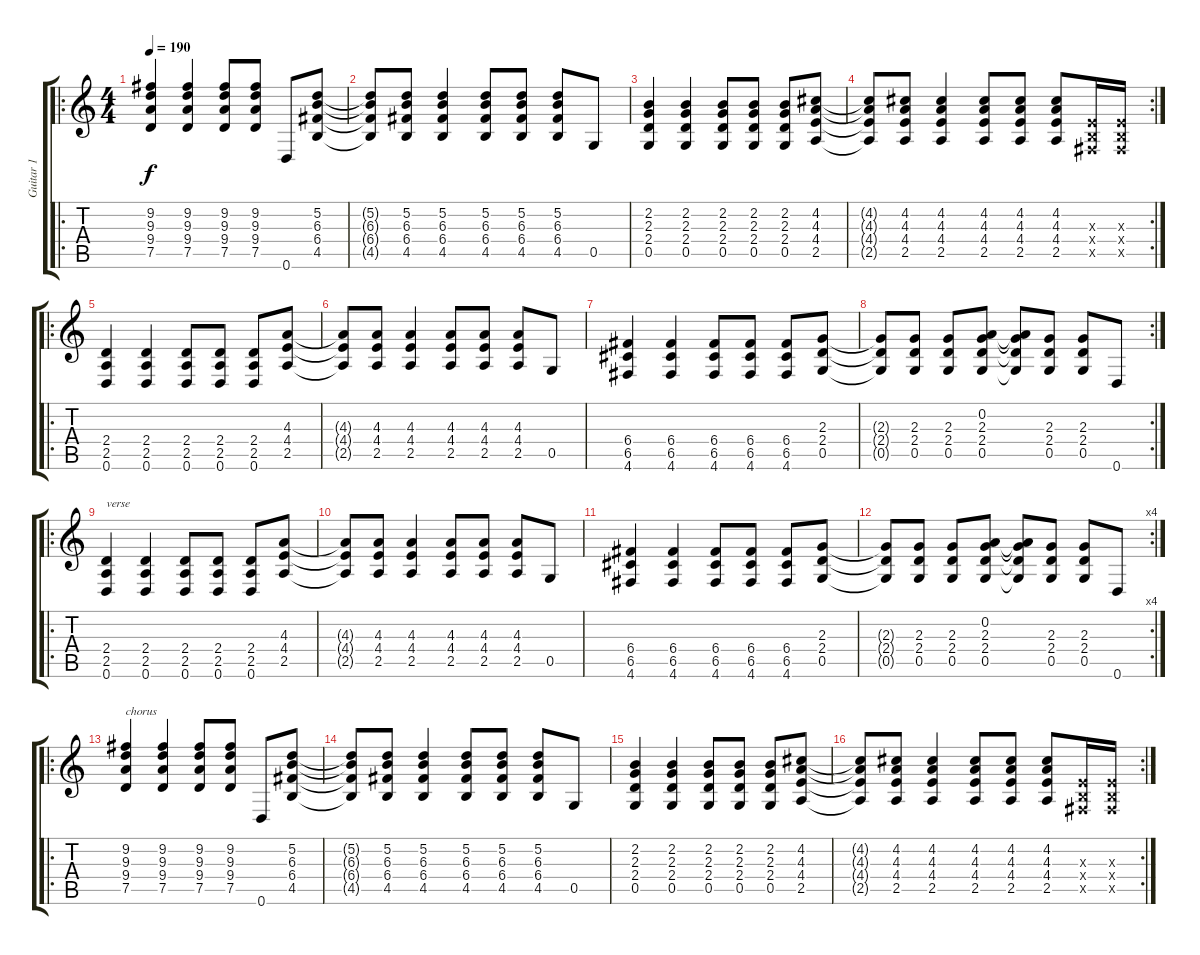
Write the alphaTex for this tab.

\track ("Guitar 1" "Guitar 1") {instrument overdrivenguitar}
\staff {score tabs}
\tuning (D4 A3 F3 C3 G2 D2) {hide}
\ro
\ts (4 4)
\tempo 190
\clef g2
\ks c
(9.2 9.3 9.4 7.5).4{dy f instrument overdrivenguitar} (9.2 9.3 9.4 7.5).4 (9.2 9.3 9.4 7.5).8 (9.2 9.3 9.4 7.5).8 0.6.8 (5.2 6.3 6.4 4.5).8 |
(5.2{t} 6.3{t} 6.4{t} 4.5{t}).8 (5.2 6.3 6.4 4.5).8 (5.2 6.3 6.4 4.5).4 (5.2 6.3 6.4 4.5).8 (5.2 6.3 6.4 4.5).8 (5.2 6.3 6.4 4.5).8 0.5.8 |
(2.2 2.3 2.4 0.5).4 (2.2 2.3 2.4 0.5).4 (2.2 2.3 2.4 0.5).8 (2.2 2.3 2.4 0.5).8 (2.2 2.3 2.4 0.5).8 (4.2 4.3 4.4 2.5).8 |
\rc 2
(4.2{t} 4.3{t} 4.4{t} 2.5{t}).8 (4.2 4.3 4.4 2.5).8 (4.2 4.3 4.4 2.5).4 (4.2 4.3 4.4 2.5).8 (4.2 4.3 4.4 2.5).8 (4.2 4.3 4.4 2.5).8 (-1.3{x} -1.4{x} -1.5{x}).16 (-1.3{x} -1.4{x} -1.5{x}).16 |
\ro
(2.4 2.5 0.6).4 (2.4 2.5 0.6).4 (2.4 2.5 0.6).8 (2.4 2.5 0.6).8 (2.4 2.5 0.6).8 (4.3 4.4 2.5).8 |
(4.3{t} 4.4{t} 2.5{t}).8 (4.3 4.4 2.5).8 (4.3 4.4 2.5).4 (4.3 4.4 2.5).8 (4.3 4.4 2.5).8 (4.3 4.4 2.5).8 0.5.8 |
(6.4 6.5 4.6).4 (6.4 6.5 4.6).4 (6.4 6.5 4.6).8 (6.4 6.5 4.6).8 (6.4 6.5 4.6).8 (2.3 2.4 0.5).8 |
\rc 2
(2.3{t} 2.4{t} 0.5{t}).8 (2.3 2.4 0.5).8 (2.3 2.4 0.5).8 (0.2 2.3 2.4 0.5).8 (0.2{t} 2.3{t} 2.4{t} 0.5{t}).8 (2.3 2.4 0.5).8 (2.3 2.4 0.5).8 0.6.8 |
\ro
(2.4 2.5 0.6).4{txt "verse"} (2.4 2.5 0.6).4 (2.4 2.5 0.6).8 (2.4 2.5 0.6).8 (2.4 2.5 0.6).8 (4.3 4.4 2.5).8 |
(4.3{t} 4.4{t} 2.5{t}).8 (4.3 4.4 2.5).8 (4.3 4.4 2.5).4 (4.3 4.4 2.5).8 (4.3 4.4 2.5).8 (4.3 4.4 2.5).8 0.5.8 |
(6.4 6.5 4.6).4 (6.4 6.5 4.6).4 (6.4 6.5 4.6).8 (6.4 6.5 4.6).8 (6.4 6.5 4.6).8 (2.3 2.4 0.5).8 |
\rc 4
(2.3{t} 2.4{t} 0.5{t}).8 (2.3 2.4 0.5).8 (2.3 2.4 0.5).8 (0.2 2.3 2.4 0.5).8 (0.2{t} 2.3{t} 2.4{t} 0.5{t}).8 (2.3 2.4 0.5).8 (2.3 2.4 0.5).8 0.6.8 |
\ro
(9.2 9.3 9.4 7.5).4{txt "chorus"} (9.2 9.3 9.4 7.5).4 (9.2 9.3 9.4 7.5).8 (9.2 9.3 9.4 7.5).8 0.6.8 (5.2 6.3 6.4 4.5).8 |
(5.2{t} 6.3{t} 6.4{t} 4.5{t}).8 (5.2 6.3 6.4 4.5).8 (5.2 6.3 6.4 4.5).4 (5.2 6.3 6.4 4.5).8 (5.2 6.3 6.4 4.5).8 (5.2 6.3 6.4 4.5).8 0.5.8 |
(2.2 2.3 2.4 0.5).4 (2.2 2.3 2.4 0.5).4 (2.2 2.3 2.4 0.5).8 (2.2 2.3 2.4 0.5).8 (2.2 2.3 2.4 0.5).8 (4.2 4.3 4.4 2.5).8 |
\rc 2
(4.2{t} 4.3{t} 4.4{t} 2.5{t}).8 (4.2 4.3 4.4 2.5).8 (4.2 4.3 4.4 2.5).4 (4.2 4.3 4.4 2.5).8 (4.2 4.3 4.4 2.5).8 (4.2 4.3 4.4 2.5).8 (-1.3{x} -1.4{x} -1.5{x}).16 (-1.3{x} -1.4{x} -1.5{x}).16
